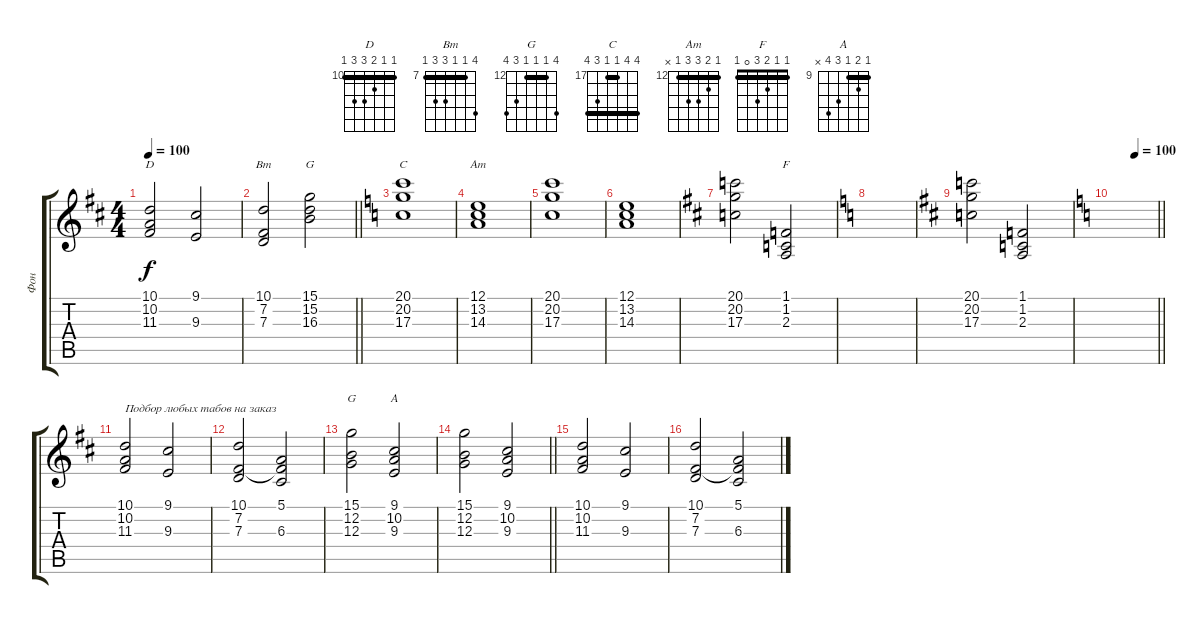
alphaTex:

\track ("Фон" "Фон") {instrument pad2warm}
\staff {score tabs}
\tuning (E4 B3 G3 D3 A2 E2) {hide}
\chord ("D" 10 10 11 12 12 10) {firstfret 10 barre 10}
\chord ("Bm" 10 7 7 9 9 7) {firstfret 7 barre 7}
\chord ("G" 15 15 16 17 x x) {firstfret 15 barre 15}
\chord ("C" 20 20 17 17 19 20) {firstfret 17 barre (17 20)}
\chord ("Am" 12 13 14 14 12 x) {firstfret 12 barre 12}
\chord ("F" 1 1 2 3 0 1) {barre 1}
\chord ("G" 15 12 12 12 14 15) {firstfret 12 barre 12}
\chord ("A" 9 10 9 11 12 x) {firstfret 9 barre 9}
\ts (4 4)
\tempo 100
\clef g2
\ks d
(10.1 10.2 11.3).2{ch "D" dy f} (9.1 9.3).2 |
\barLineRight lightlight
(10.1 7.2 7.3).2{ch "Bm"} (15.1 15.2 16.3).2{ch "G"} |
\section ("" "")
\ks c
(20.1 20.2 17.3).1{ch "C"} |
(12.1 13.2 14.3).1{ch "Am"} |
(20.1 20.2 17.3).1 |
(12.1 13.2 14.3).1 |
\ks d
(20.1 20.2 17.3).2 (1.1 1.2 2.3).2{ch "F"} |
\ks c
|
\ks d
(20.1 20.2 17.3).2 (1.1 1.2 2.3).2 |
\tempo (100 0.5)
\barLineRight lightlight
\ks c
|
\section ("" "")
\ks d
(10.1 10.2 11.3).2{txt "Подбор любых табов на заказ" volume 4} (9.1 9.3).2 |
(10.1 7.2 7.3).2 (5.1 7.2{t} 6.3).2 |
(15.1 12.2 12.3).2{ch "G"} (9.1 10.2 9.3).2{ch "A"} |
\barLineRight lightlight
(15.1 12.2 12.3).2 (9.1 10.2 9.3).2 |
(10.1 10.2 11.3).2{volume 4} (9.1 9.3).2 |
(10.1 7.2 7.3).2 (5.1 7.2{t} 6.3).2
